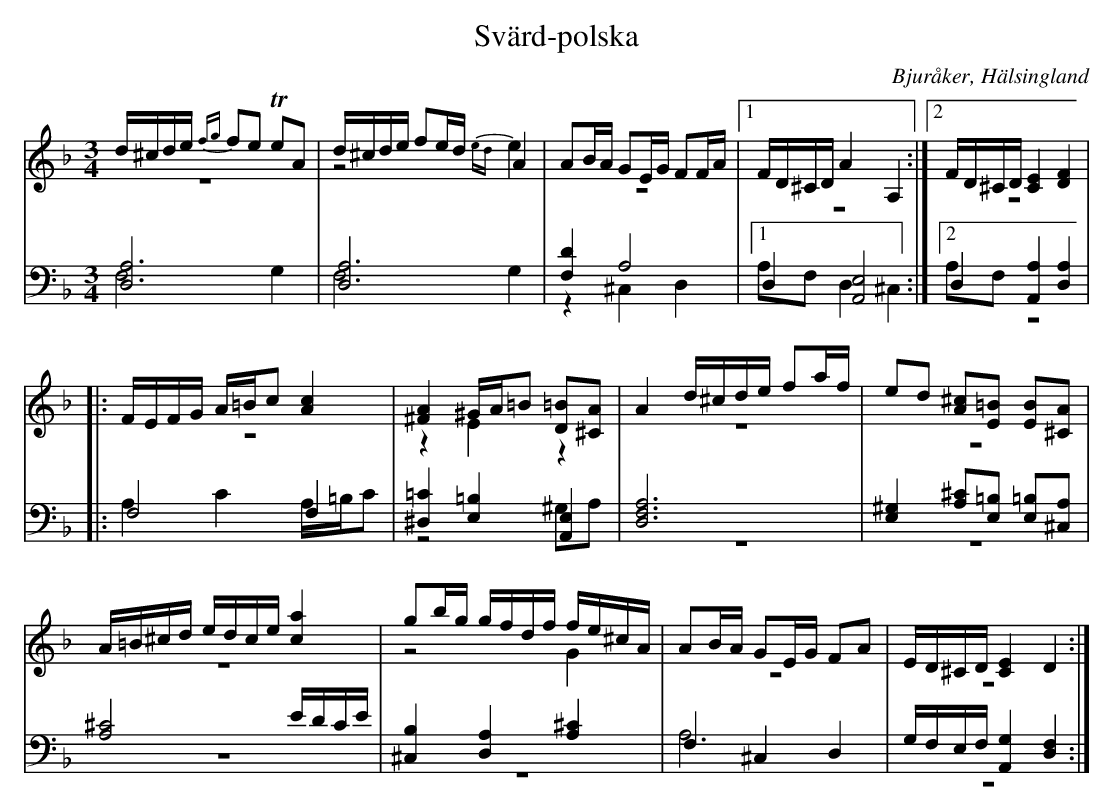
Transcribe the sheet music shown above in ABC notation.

X:1
T: Svärd-polska
O: Bjuråker, Hälsingland
M: 3/4
L: 1/8
K: Dm
V:1
V:2 merge
V:3
V:4 merge
V:1
d/^c/d/e/ {fg}fe TeA|d/^c/d/e/ fe/d/ A2|AB/A/ GE/G/ FF/A/|1 F/D/^C/D/ A2 A,2:|2 F/D/^C/D/ [C2E2] [D2F2]|
|:F/E/F/G/ A/=B/c [A2c2]|[^F2A2] ^G/A/=B [D=B][^CA]|A2 d/^c/d/e/ fa/f/|ed [A^c][E=B] [EB][^CA]|
A/=B/^c/d/ e/d/c/e/ [c2a2]|gb/g/ g/f/d/f/ f/e/^c/A/|AB/A/ GE/G/ FA|E/D/^C/D/ [C2E2] D2:|
V:2
z6|z4 {ed}e2|z6|1 z6:|2 z6|
|:z6|z2 E2 z2|z6|z6|
z6|z4 G2|z6|z6:|
V:3 clef=bass
[D,6A,6]|[D,6A,6]|[F,2D2] A,4|1 D,2 [A,,4E,4]:|2 D,2 [A,,2A,2] [D,2A,2]|
|:F,4 F,2|[^D,2=C2] [E,2=B,2] [A,,2E,2]|[D,6F,6A,6]|[E,2^G,2] [A,^C][E,=B,] [E,=B,][^C,A,]|
[A,4^C4] E/D/C/E/|[^C,2B,2]  [D,2A,2] [A,2^C2]|F,2 ^C,2 D,2|G,/F,/E,/F,/ [A,,2G,2] [D,2F,2]:|
V:4 clef=bass
F,4 G,2|F,4 G,2|z2 ^C,2 D,2|1 A,F, D,2 ^C,2:|2 A,F,  z4|
|:A,2 C2 A,/=B,/C|z4 ^G,A,|z6|z6|
z6|z6|A,6|z6:|
